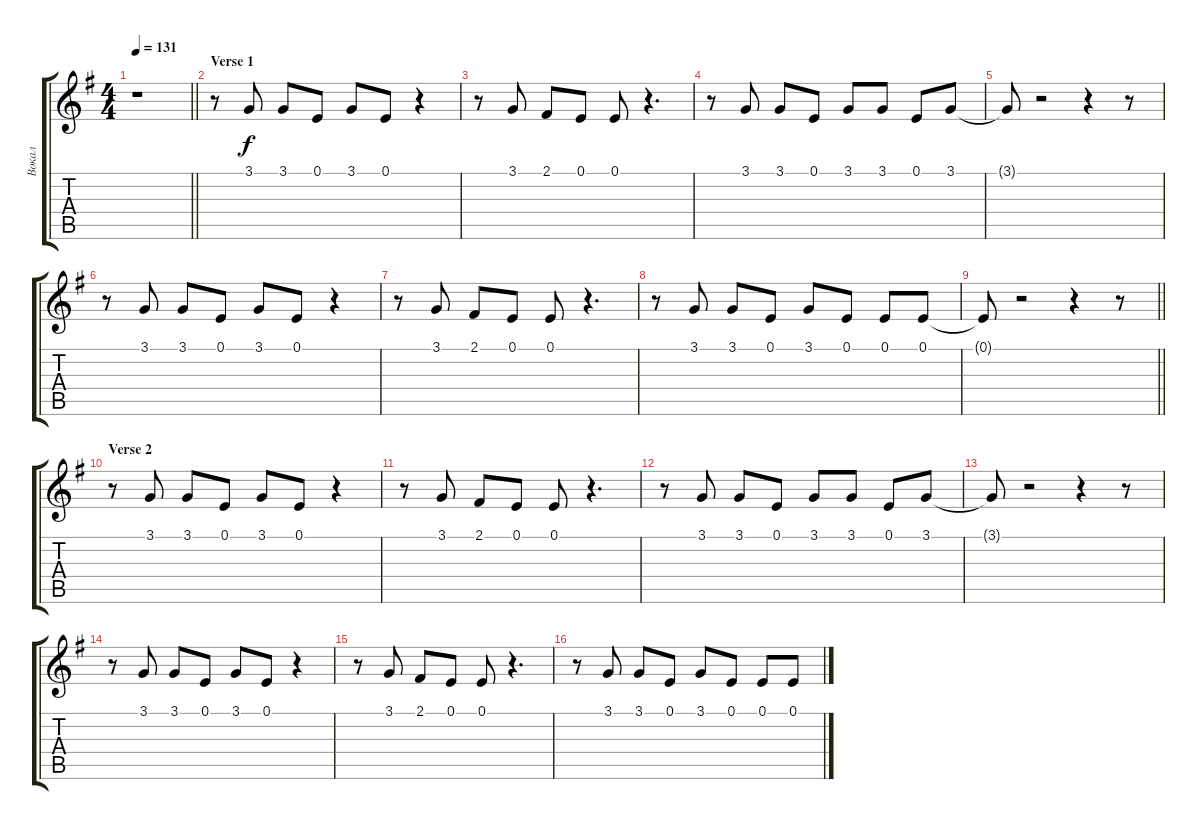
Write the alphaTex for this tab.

\track ("Вокал" "Вокал") {instrument trumpet}
\staff {score tabs}
\tuning (E4 B3 G3 D3 A2 E2) {hide}
\ts (4 4)
\tempo 131
\clef g2
\barLineRight lightlight
\ks eminor
r.1{dy f} |
\section ("" "Verse 1")
r.8 3.1.8 3.1.8 0.1.8 3.1.8 0.1.8 r.4 |
r.8 3.1.8 2.1.8 0.1.8 0.1.8 r.4{d} |
r.8 3.1.8 3.1.8 0.1.8 3.1.8 3.1.8 0.1.8 3.1.8 |
3.1{t}.8 r.2 r.4 r.8 |
r.8 3.1.8 3.1.8 0.1.8 3.1.8 0.1.8 r.4 |
r.8 3.1.8 2.1.8 0.1.8 0.1.8 r.4{d} |
r.8 3.1.8 3.1.8 0.1.8 3.1.8 0.1.8 0.1.8 0.1.8 |
\barLineRight lightlight
0.1{t}.8 r.2 r.4 r.8 |
\section ("" "Verse 2")
r.8 3.1.8 3.1.8 0.1.8 3.1.8 0.1.8 r.4 |
r.8 3.1.8 2.1.8 0.1.8 0.1.8 r.4{d} |
r.8 3.1.8 3.1.8 0.1.8 3.1.8 3.1.8 0.1.8 3.1.8 |
3.1{t}.8 r.2 r.4 r.8 |
r.8 3.1.8 3.1.8 0.1.8 3.1.8 0.1.8 r.4 |
r.8 3.1.8 2.1.8 0.1.8 0.1.8 r.4{d} |
r.8 3.1.8 3.1.8 0.1.8 3.1.8 0.1.8 0.1.8 0.1.8
